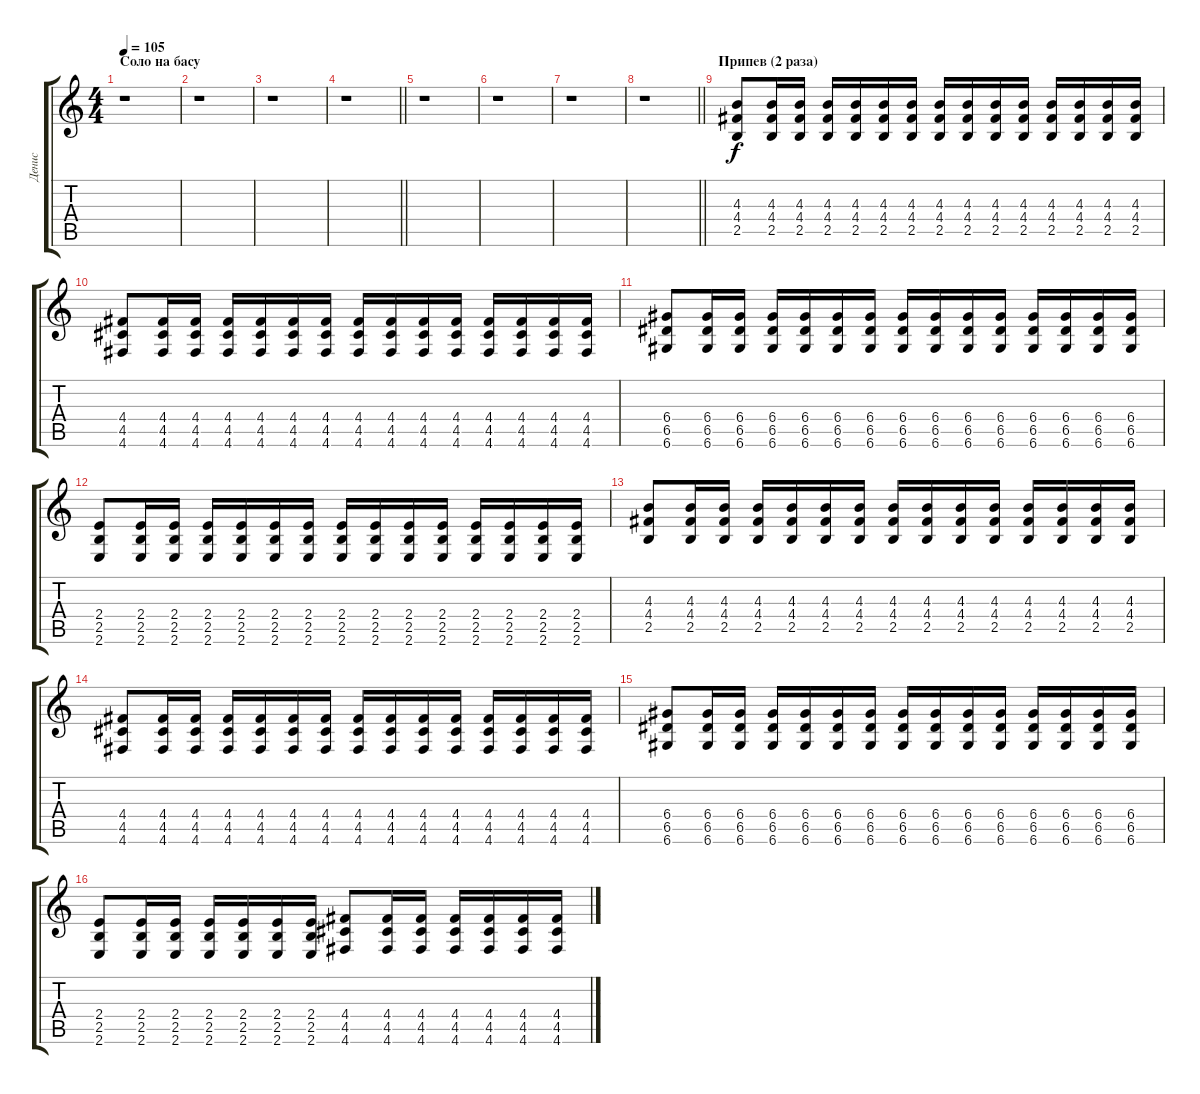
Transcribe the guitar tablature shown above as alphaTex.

\track ("Денис" "Денис") {instrument distortionguitar}
\staff {score tabs}
\tuning (E4 B3 G3 D3 A2 D2) {hide}
\ts (4 4)
\section ("" "Соло на басу")
\tempo 105
\clef g2
\ks c
r.1{dy f} |
r.1 |
r.1 |
\barLineRight lightlight
r.1 |
r.1 |
r.1 |
r.1 |
\barLineRight lightlight
r.1 |
\section ("" "Припев (2 раза)")
(4.3 4.4 2.5).8 (4.3 4.4 2.5).16 (4.3 4.4 2.5).16 (4.3 4.4 2.5).16 (4.3 4.4 2.5).16 (4.3 4.4 2.5).16 (4.3 4.4 2.5).16 (4.3 4.4 2.5).16 (4.3 4.4 2.5).16 (4.3 4.4 2.5).16 (4.3 4.4 2.5).16 (4.3 4.4 2.5).16 (4.3 4.4 2.5).16 (4.3 4.4 2.5).16 (4.3 4.4 2.5).16 |
(4.4 4.5 4.6).8 (4.4 4.5 4.6).16 (4.4 4.5 4.6).16 (4.4 4.5 4.6).16 (4.4 4.5 4.6).16 (4.4 4.5 4.6).16 (4.4 4.5 4.6).16 (4.4 4.5 4.6).16 (4.4 4.5 4.6).16 (4.4 4.5 4.6).16 (4.4 4.5 4.6).16 (4.4 4.5 4.6).16 (4.4 4.5 4.6).16 (4.4 4.5 4.6).16 (4.4 4.5 4.6).16 |
(6.4 6.5 6.6).8 (6.4 6.5 6.6).16 (6.4 6.5 6.6).16 (6.4 6.5 6.6).16 (6.4 6.5 6.6).16 (6.4 6.5 6.6).16 (6.4 6.5 6.6).16 (6.4 6.5 6.6).16 (6.4 6.5 6.6).16 (6.4 6.5 6.6).16 (6.4 6.5 6.6).16 (6.4 6.5 6.6).16 (6.4 6.5 6.6).16 (6.4 6.5 6.6).16 (6.4 6.5 6.6).16 |
(2.4 2.5 2.6).8 (2.4 2.5 2.6).16 (2.4 2.5 2.6).16 (2.4 2.5 2.6).16 (2.4 2.5 2.6).16 (2.4 2.5 2.6).16 (2.4 2.5 2.6).16 (2.4 2.5 2.6).16 (2.4 2.5 2.6).16 (2.4 2.5 2.6).16 (2.4 2.5 2.6).16 (2.4 2.5 2.6).16 (2.4 2.5 2.6).16 (2.4 2.5 2.6).16 (2.4 2.5 2.6).16 |
(4.3 4.4 2.5).8 (4.3 4.4 2.5).16 (4.3 4.4 2.5).16 (4.3 4.4 2.5).16 (4.3 4.4 2.5).16 (4.3 4.4 2.5).16 (4.3 4.4 2.5).16 (4.3 4.4 2.5).16 (4.3 4.4 2.5).16 (4.3 4.4 2.5).16 (4.3 4.4 2.5).16 (4.3 4.4 2.5).16 (4.3 4.4 2.5).16 (4.3 4.4 2.5).16 (4.3 4.4 2.5).16 |
(4.4 4.5 4.6).8 (4.4 4.5 4.6).16 (4.4 4.5 4.6).16 (4.4 4.5 4.6).16 (4.4 4.5 4.6).16 (4.4 4.5 4.6).16 (4.4 4.5 4.6).16 (4.4 4.5 4.6).16 (4.4 4.5 4.6).16 (4.4 4.5 4.6).16 (4.4 4.5 4.6).16 (4.4 4.5 4.6).16 (4.4 4.5 4.6).16 (4.4 4.5 4.6).16 (4.4 4.5 4.6).16 |
(6.4 6.5 6.6).8 (6.4 6.5 6.6).16 (6.4 6.5 6.6).16 (6.4 6.5 6.6).16 (6.4 6.5 6.6).16 (6.4 6.5 6.6).16 (6.4 6.5 6.6).16 (6.4 6.5 6.6).16 (6.4 6.5 6.6).16 (6.4 6.5 6.6).16 (6.4 6.5 6.6).16 (6.4 6.5 6.6).16 (6.4 6.5 6.6).16 (6.4 6.5 6.6).16 (6.4 6.5 6.6).16 |
(2.4 2.5 2.6).8 (2.4 2.5 2.6).16 (2.4 2.5 2.6).16 (2.4 2.5 2.6).16 (2.4 2.5 2.6).16 (2.4 2.5 2.6).16 (2.4 2.5 2.6).16 (4.4 4.5 4.6).8 (4.4 4.5 4.6).16 (4.4 4.5 4.6).16 (4.4 4.5 4.6).16 (4.4 4.5 4.6).16 (4.4 4.5 4.6).16 (4.4 4.5 4.6).16
